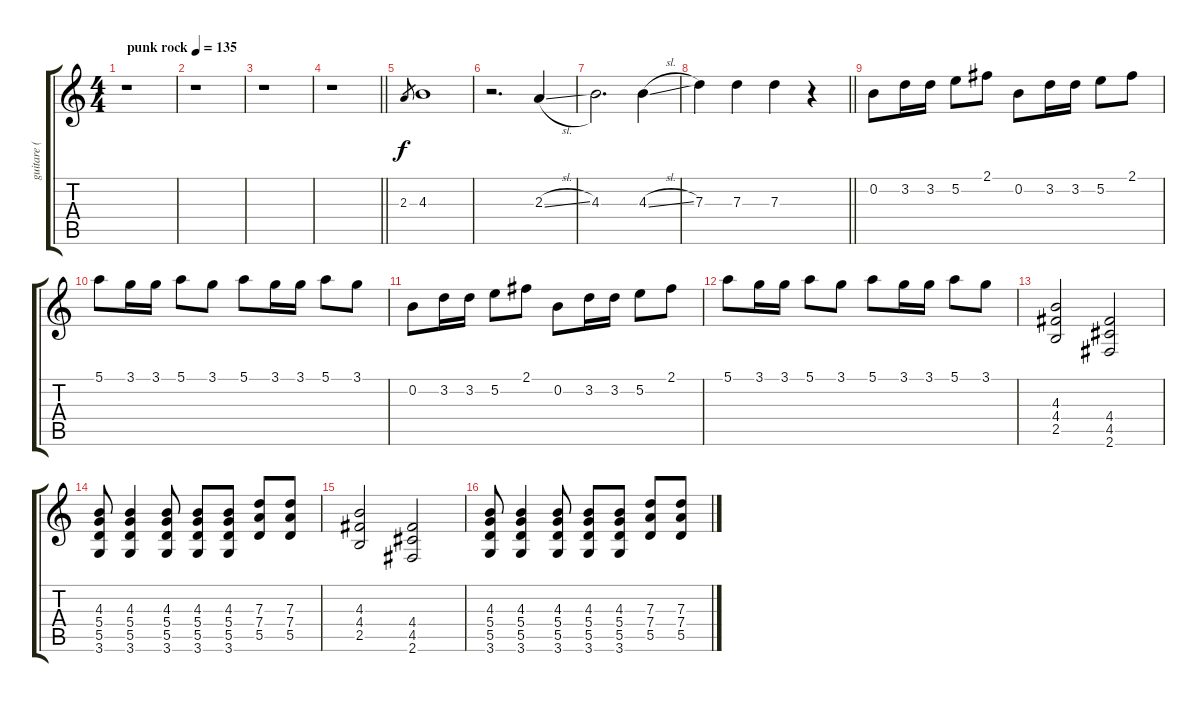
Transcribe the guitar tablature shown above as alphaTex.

\track ("guitare ( Marie-Eve ) " "guitare ( ") {instrument overdrivenguitar}
\staff {score tabs}
\tuning (E4 B3 G3 D3 A2 E2) {hide}
\ts (4 4)
\tempo (135 "punk rock")
\clef g2
\ks c
r.1{dy f instrument overdrivenguitar} |
r.1 |
r.1 |
\barLineRight lightlight
r.1 |
2.3.8{gr} 4.3.1 |
r.2{d} 2.3{sl}.4 |
4.3.2{d} 4.3{sl}.4 |
\barLineRight lightlight
7.3.4 7.3.4 7.3.4 r.4 |
0.2.8 3.2.16 3.2.16 5.2.8 2.1.8 0.2.8 3.2.16 3.2.16 5.2.8 2.1.8 |
5.1.8 3.1.16 3.1.16 5.1.8 3.1.8 5.1.8 3.1.16 3.1.16 5.1.8 3.1.8 |
0.2.8 3.2.16 3.2.16 5.2.8 2.1.8 0.2.8 3.2.16 3.2.16 5.2.8 2.1.8 |
5.1.8 3.1.16 3.1.16 5.1.8 3.1.8 5.1.8 3.1.16 3.1.16 5.1.8 3.1.8 |
(4.3 4.4 2.5).2 (4.4 4.5 2.6).2 |
(4.3 5.4 5.5 3.6).8 (4.3 5.4 5.5 3.6).4 (4.3 5.4 5.5 3.6).8 (4.3 5.4 5.5 3.6).8 (4.3 5.4 5.5 3.6).8 (7.3 7.4 5.5).8 (7.3 7.4 5.5).8 |
(4.3 4.4 2.5).2 (4.4 4.5 2.6).2 |
(4.3 5.4 5.5 3.6).8 (4.3 5.4 5.5 3.6).4 (4.3 5.4 5.5 3.6).8 (4.3 5.4 5.5 3.6).8 (4.3 5.4 5.5 3.6).8 (7.3 7.4 5.5).8 (7.3 7.4 5.5).8
